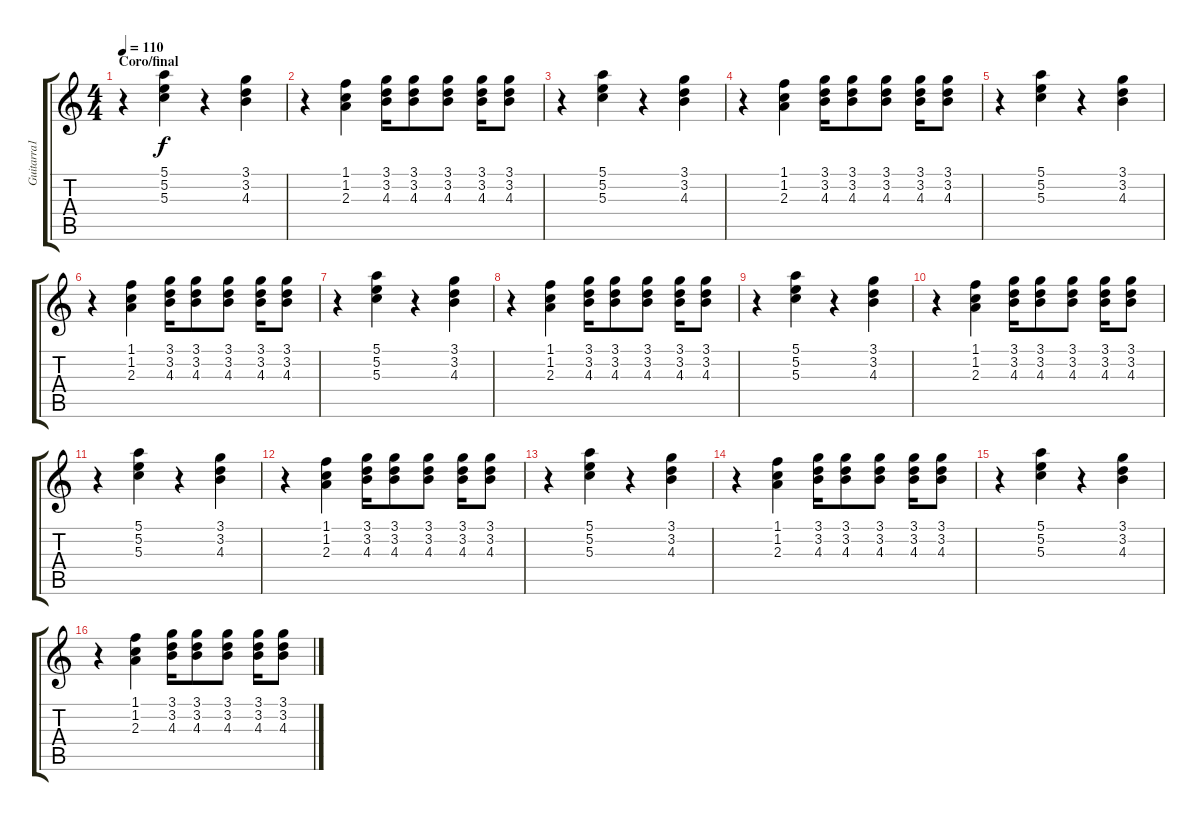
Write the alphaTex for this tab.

\track ("Guitarra1" "Guitarra1") {instrument overdrivenguitar}
\staff {score tabs}
\tuning (E4 B3 G3 D3 A2 E2) {hide}
\ts (4 4)
\section ("" "Coro/final")
\tempo 110
\clef g2
\ks c
r.4{dy f} (5.1 5.2 5.3).4 r.4 (3.1 3.2 4.3).4 |
r.4 (1.1 1.2 2.3).4 (3.1 3.2 4.3).16 (3.1 3.2 4.3).8 (3.1 3.2 4.3).8 (3.1 3.2 4.3).16 (3.1 3.2 4.3).8 |
r.4 (5.1 5.2 5.3).4 r.4 (3.1 3.2 4.3).4 |
r.4 (1.1 1.2 2.3).4 (3.1 3.2 4.3).16 (3.1 3.2 4.3).8 (3.1 3.2 4.3).8 (3.1 3.2 4.3).16 (3.1 3.2 4.3).8 |
r.4 (5.1 5.2 5.3).4 r.4 (3.1 3.2 4.3).4 |
r.4 (1.1 1.2 2.3).4 (3.1 3.2 4.3).16 (3.1 3.2 4.3).8 (3.1 3.2 4.3).8 (3.1 3.2 4.3).16 (3.1 3.2 4.3).8 |
r.4 (5.1 5.2 5.3).4 r.4 (3.1 3.2 4.3).4 |
r.4 (1.1 1.2 2.3).4 (3.1 3.2 4.3).16 (3.1 3.2 4.3).8 (3.1 3.2 4.3).8 (3.1 3.2 4.3).16 (3.1 3.2 4.3).8 |
r.4 (5.1 5.2 5.3).4 r.4 (3.1 3.2 4.3).4 |
r.4 (1.1 1.2 2.3).4 (3.1 3.2 4.3).16 (3.1 3.2 4.3).8 (3.1 3.2 4.3).8 (3.1 3.2 4.3).16 (3.1 3.2 4.3).8 |
r.4 (5.1 5.2 5.3).4 r.4 (3.1 3.2 4.3).4 |
r.4 (1.1 1.2 2.3).4 (3.1 3.2 4.3).16 (3.1 3.2 4.3).8 (3.1 3.2 4.3).8 (3.1 3.2 4.3).16 (3.1 3.2 4.3).8 |
r.4 (5.1 5.2 5.3).4 r.4 (3.1 3.2 4.3).4 |
r.4 (1.1 1.2 2.3).4 (3.1 3.2 4.3).16 (3.1 3.2 4.3).8 (3.1 3.2 4.3).8 (3.1 3.2 4.3).16 (3.1 3.2 4.3).8 |
r.4 (5.1 5.2 5.3).4 r.4 (3.1 3.2 4.3).4 |
r.4 (1.1 1.2 2.3).4 (3.1 3.2 4.3).16 (3.1 3.2 4.3).8 (3.1 3.2 4.3).8 (3.1 3.2 4.3).16 (3.1 3.2 4.3).8
